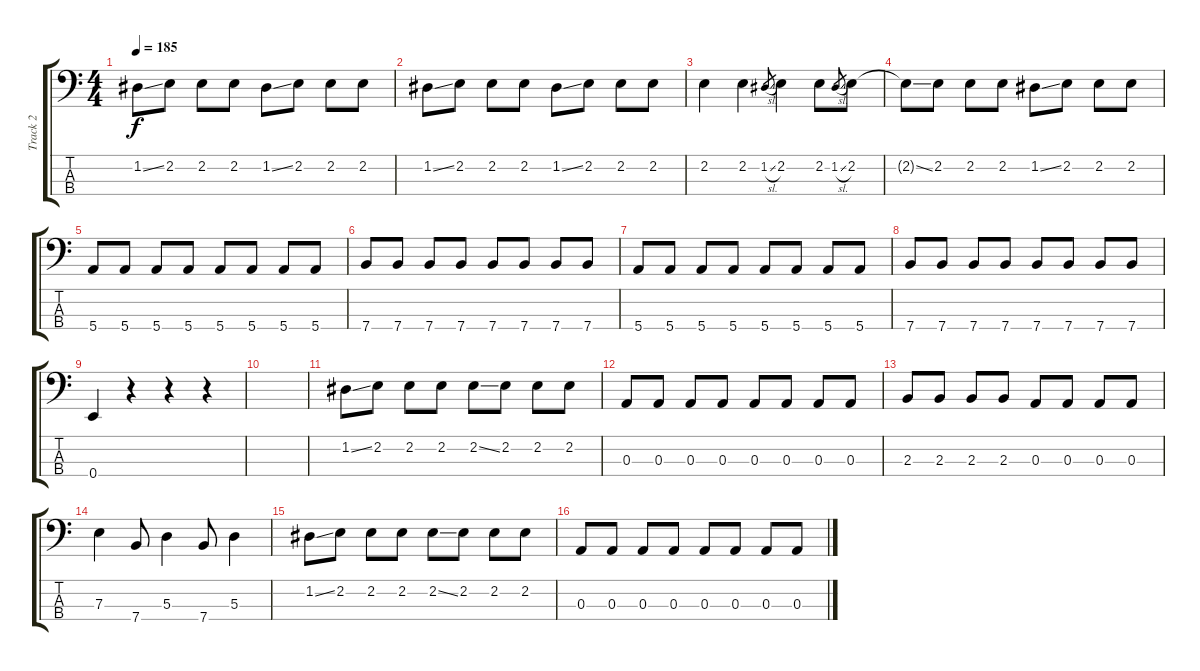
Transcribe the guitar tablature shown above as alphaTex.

\track ("Track 2" "Track 2") {instrument electricbasspick}
\staff {score tabs}
\tuning (G2 D2 A1 E1) {hide}
\ts (4 4)
\tempo 185
\clef f4
\ks c
1.2{ss}.8{dy f} 2.2.8 2.2.8 2.2.8 1.2{ss}.8 2.2.8 2.2.8 2.2.8 |
1.2{ss}.8 2.2.8 2.2.8 2.2.8 1.2{ss}.8 2.2.8 2.2.8 2.2.8 |
2.2.4 2.2.4 1.2{sl}.8{gr} 2.2.4 2.2.8 1.2{sl}.8{gr} 2.2.8 |
2.2{ss t}.8 2.2.8 2.2.8 2.2.8 1.2{ss}.8 2.2.8 2.2.8 2.2.8 |
5.4.8 5.4.8 5.4.8 5.4.8 5.4.8 5.4.8 5.4.8 5.4.8 |
7.4.8 7.4.8 7.4.8 7.4.8 7.4.8 7.4.8 7.4.8 7.4.8 |
5.4.8 5.4.8 5.4.8 5.4.8 5.4.8 5.4.8 5.4.8 5.4.8 |
7.4.8 7.4.8 7.4.8 7.4.8 7.4.8 7.4.8 7.4.8 7.4.8 |
0.4.4 r.4 r.4 r.4 |
|
1.2{ss}.8 2.2.8 2.2.8 2.2.8 2.2{ss}.8 2.2.8 2.2.8 2.2.8 |
0.3.8 0.3.8 0.3.8 0.3.8 0.3.8 0.3.8 0.3.8 0.3.8 |
2.3.8 2.3.8 2.3.8 2.3.8 0.3.8 0.3.8 0.3.8 0.3.8 |
7.3.4 7.4.8 5.3.4 7.4.8 5.3.4 |
1.2{ss}.8 2.2.8 2.2.8 2.2.8 2.2{ss}.8 2.2.8 2.2.8 2.2.8 |
0.3.8 0.3.8 0.3.8 0.3.8 0.3.8 0.3.8 0.3.8 0.3.8
